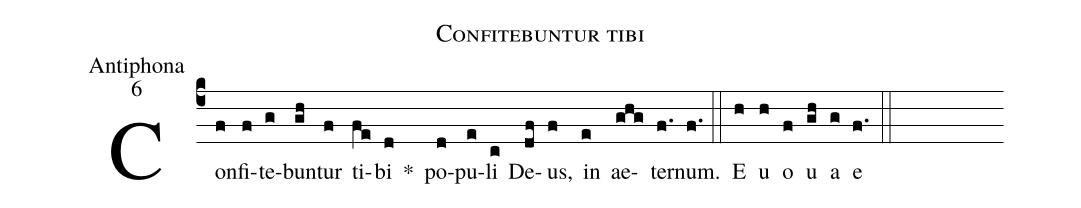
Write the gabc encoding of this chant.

name:Confitebuntur tibi;
office-part:Antiphona;
mode:6;
%%
(c4) Con(f)fi(f)te(g)bun(gh)tur(f) ti(fe)bi(d) *() po(d)pu(e)li(c) De(df)us,(f) in(e) ae(ghg)ter(f.)num.(f.) (::) <eu>E(h) u(h) o(f) u(gh) a(g) e</eu>(f.) (::)
